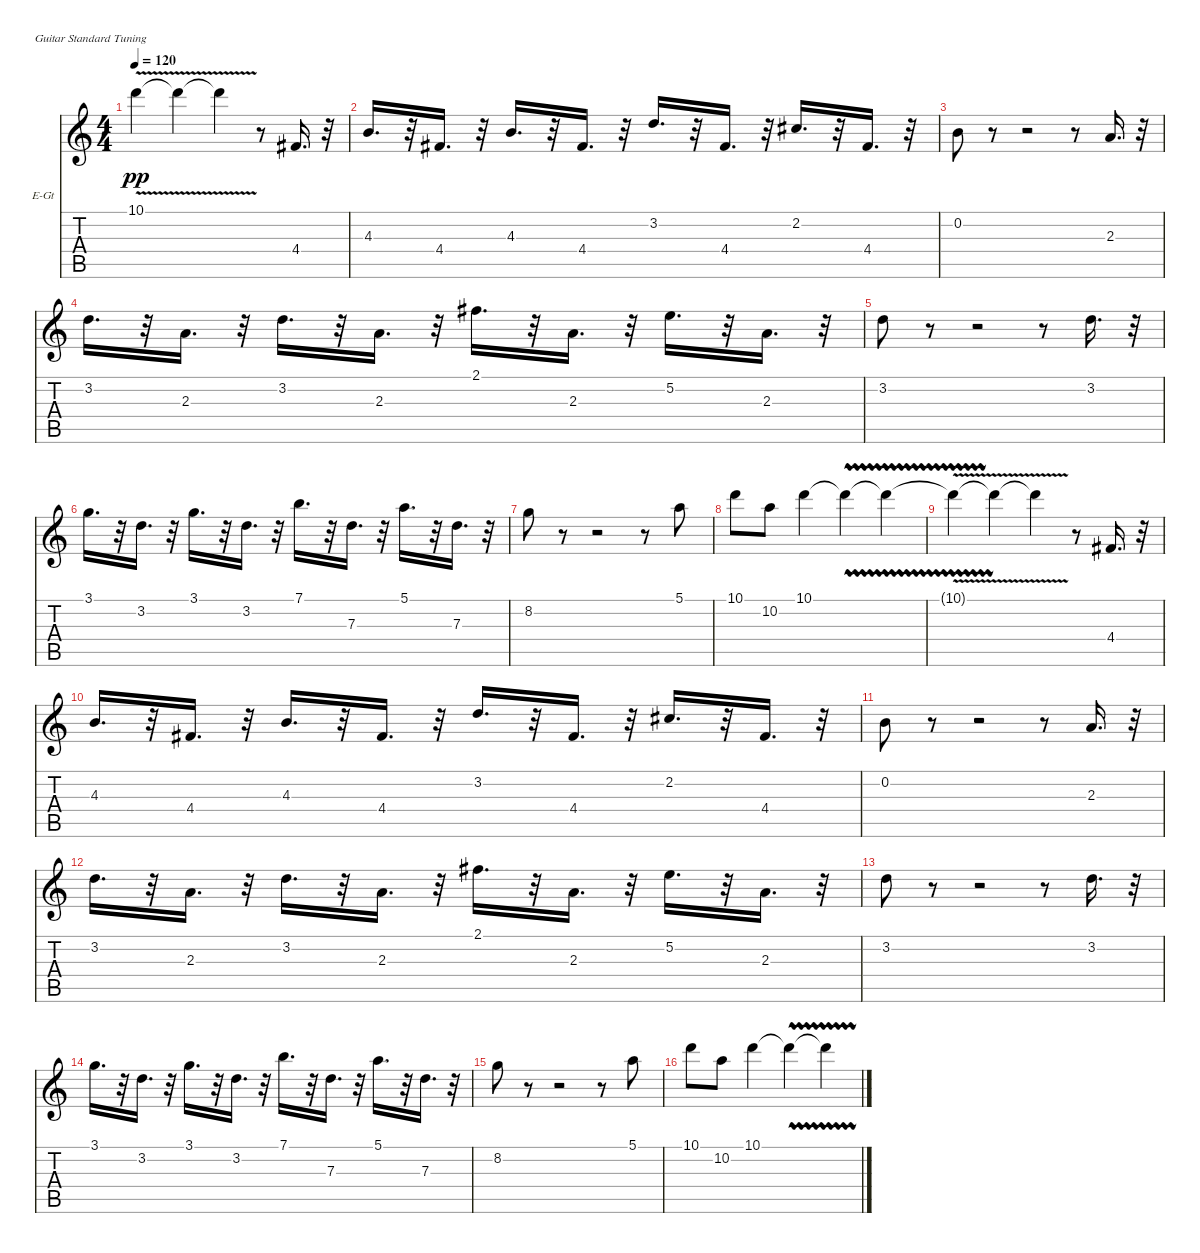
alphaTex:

\defaultSystemsLayout 4
\bracketExtendMode nobrackets
\firstSystemTrackNameOrientation horizontal
\otherSystemsTrackNameOrientation horizontal
\track ("Jazz Guitar" "E-Gt") {instrument electricguitarjazz}
\staff {score tabs}
\tuning (E4 B3 G3 D3 A2 E2)
\ts (4 4)
\tempo 120
\clef g2
\ks c
10.1{v t}.4{dy pp} 10.1{v t}.4 10.1{v t}.4 r.8 4.4.16{d} r.32 |
4.3.16{d} r.32 4.4.16{d} r.32 4.3.16{d} r.32 4.4.16{d} r.32 3.2.16{d} r.32 4.4.16{d} r.32 2.2.16{d} r.32 4.4.16{d} r.32 |
0.2.8 r.8 r.2 r.8 2.3.16{d} r.32 |
3.2.16{d} r.32 2.3.16{d} r.32 3.2.16{d} r.32 2.3.16{d} r.32 2.1.16{d} r.32 2.3.16{d} r.32 5.2.16{d} r.32 2.3.16{d} r.32 |
3.2.8 r.8 r.2 r.8 3.2.16{d} r.32 |
3.1.16{d} r.32 3.2.16{d} r.32 3.1.16{d} r.32 3.2.16{d} r.32 7.1.16{d} r.32 7.3.16{d} r.32 5.1.16{d} r.32 7.3.16{d} r.32 |
8.2.8 r.8 r.2 r.8 5.1.8 |
10.1.8 10.2.8 10.1.4 10.1{vw t}.4 10.1{vw t}.4 |
10.1{v t}.4 10.1{v t}.4 10.1{v t}.4 r.8 4.4.16{d} r.32 |
4.3.16{d} r.32 4.4.16{d} r.32 4.3.16{d} r.32 4.4.16{d} r.32 3.2.16{d} r.32 4.4.16{d} r.32 2.2.16{d} r.32 4.4.16{d} r.32 |
0.2.8 r.8 r.2 r.8 2.3.16{d} r.32 |
3.2.16{d} r.32 2.3.16{d} r.32 3.2.16{d} r.32 2.3.16{d} r.32 2.1.16{d} r.32 2.3.16{d} r.32 5.2.16{d} r.32 2.3.16{d} r.32 |
3.2.8 r.8 r.2 r.8 3.2.16{d} r.32 |
3.1.16{d} r.32 3.2.16{d} r.32 3.1.16{d} r.32 3.2.16{d} r.32 7.1.16{d} r.32 7.3.16{d} r.32 5.1.16{d} r.32 7.3.16{d} r.32 |
8.2.8 r.8 r.2 r.8 5.1.8 |
10.1.8 10.2.8 10.1.4 10.1{vw t}.4 10.1{vw t}.4
